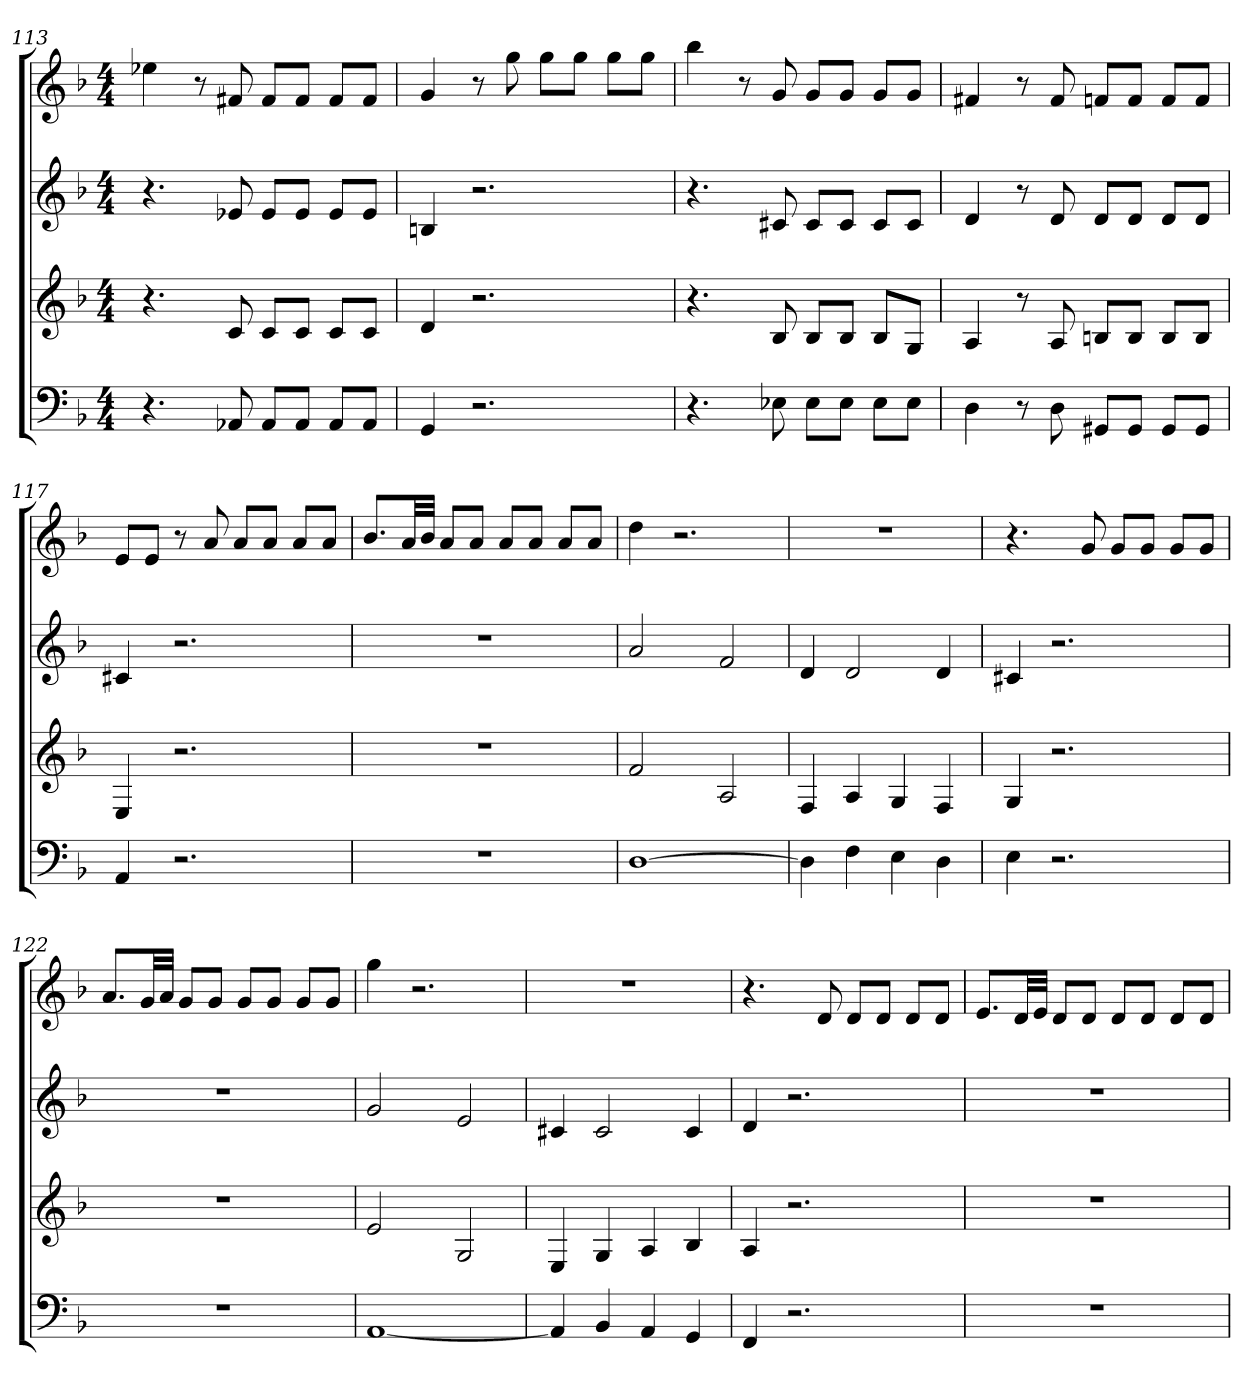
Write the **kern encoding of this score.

**kern	**kern	**kern	**kern
*part4	*part3	*part2	*part1
*staff4	*staff3	*staff2	*staff1
*k[b-]	*k[b-]	*k[b-]	*k[b-]
*d:	*d:	*d:	*d:
*M4/4	*M4/4	*M4/4	*M4/4
=113	=113	=113	=113
4.r	4.r	4.r	4ee-X
.	.	.	8r
8AA-X	8c	8e-X	8f#X
8AA-L	8cL	8e-L	8f#L
8AA-J	8cJ	8e-J	8f#J
8AA-L	8cL	8e-L	8f#L
8AA-J	8cJ	8e-J	8f#J
=114	=114	=114	=114
4GG	4d	4Bn	4g
2.r	2.r	2.r	8r
.	.	.	8gg
.	.	.	8ggL
.	.	.	8ggJ
.	.	.	8ggL
.	.	.	8ggJ
=115	=115	=115	=115
4.r	4.r	4.r	4bb-
.	.	.	8r
8E-X	8B-	8c#X	8g
8E-L	8B-L	8c#L	8gL
8E-J	8B-J	8c#J	8gJ
8E-L	8B-L	8c#L	8gL
8E-J	8GJ	8c#J	8gJ
=116	=116	=116	=116
4D	4A	4d	4f#X
8r	8r	8r	8r
8D	8A	8d	8f#
8GG#XL	8BnL	8dL	8fnL
8GG#J	8BJ	8dJ	8fJ
8GG#L	8BL	8dL	8fL
8GG#J	8BJ	8dJ	8fJ
=117	=117	=117	=117
4AA	4E	4c#X	8eL
.	.	.	8eJ
2.r	2.r	2.r	8r
.	.	.	8a
.	.	.	8aL
.	.	.	8aJ
.	.	.	8aL
.	.	.	8aJ
=118	=118	=118	=118
1r	1r	1r	8.b-L
.	.	.	32aLL
.	.	.	32b-JJJ
.	.	.	8aL
.	.	.	8aJ
.	.	.	8aL
.	.	.	8aJ
.	.	.	8aL
.	.	.	8aJ
=119	=119	=119	=119
[1D	2f	2a	4dd
.	.	.	2.r
.	2A	2f	.
=120	=120	=120	=120
4D]	4F	4d	1r
4F	4A	2d	.
4E	4G	.	.
4D	4F	4d	.
=121	=121	=121	=121
4E	4G	4c#X	4.r
2.r	2.r	2.r	.
.	.	.	8g
.	.	.	8gL
.	.	.	8gJ
.	.	.	8gL
.	.	.	8gJ
=122	=122	=122	=122
1r	1r	1r	8.aL
.	.	.	32gLL
.	.	.	32aJJJ
.	.	.	8gL
.	.	.	8gJ
.	.	.	8gL
.	.	.	8gJ
.	.	.	8gL
.	.	.	8gJ
=123	=123	=123	=123
[1AA	2e	2g	4gg
.	.	.	2.r
.	2G	2e	.
=124	=124	=124	=124
4AA]	4E	4c#X	1r
4BB-	4G	2c#	.
4AA	4A	.	.
4GG	4B-	4c#	.
=125	=125	=125	=125
4FF	4A	4d	4.r
2.r	2.r	2.r	.
.	.	.	8d
.	.	.	8dL
.	.	.	8dJ
.	.	.	8dL
.	.	.	8dJ
=126	=126	=126	=126
1r	1r	1r	8.eL
.	.	.	32dLL
.	.	.	32eJJJ
.	.	.	8dL
.	.	.	8dJ
.	.	.	8dL
.	.	.	8dJ
.	.	.	8dL
.	.	.	8dJ
=	=	=	=
*-	*-	*-	*-
